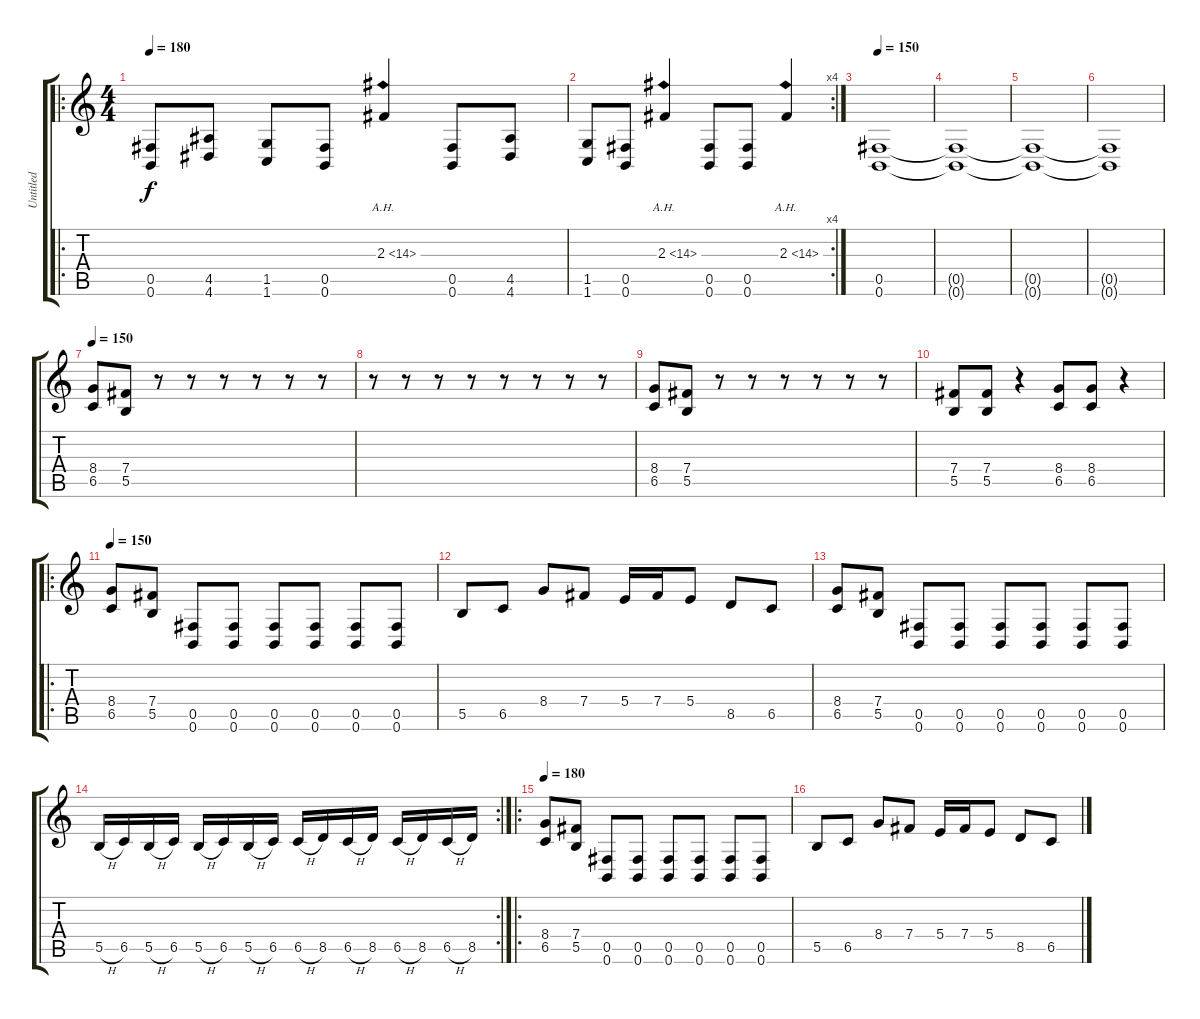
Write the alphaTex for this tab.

\track ("Untitled" "Untitled") {instrument distortionguitar}
\staff {score tabs}
\tuning (Db4 Ab3 E3 B2 Gb2 B1) {hide}
\ro
\ts (4 4)
\tempo 180
\clef g2
\ks c
(0.5 0.6).8{dy f} (4.5 4.6).8 (1.5 1.6).8 (0.5 0.6).8 2.3{ah 12}.4 (0.5 0.6).8 (4.5 4.6).8 |
\rc 4
(1.5 1.6).8 (0.5 0.6).8 2.3{ah 12}.4 (0.5 0.6).8 (0.5 0.6).8 2.3{ah 12}.4 |
\tempo 150
(0.5 0.6).1 |
(0.5{t} 0.6{t}).1 |
(0.5{t} 0.6{t}).1 |
(0.5{t} 0.6{t}).1 |
\tempo 150
(8.4 6.5).8 (7.4 5.5).8 r.8 r.8 r.8 r.8 r.8 r.8 |
r.8 r.8 r.8 r.8 r.8 r.8 r.8 r.8 |
(8.4 6.5).8 (7.4 5.5).8 r.8 r.8 r.8 r.8 r.8 r.8 |
(7.4 5.5).8 (7.4 5.5).8 r.4 (8.4 6.5).8 (8.4 6.5).8 r.4 |
\ro
\tempo 150
(8.4 6.5).8 (7.4 5.5).8 (0.5 0.6).8 (0.5 0.6).8 (0.5 0.6).8 (0.5 0.6).8 (0.5 0.6).8 (0.5 0.6).8 |
5.5.8 6.5.8 8.4.8 7.4.8 5.4.16 7.4.16 5.4.8 8.5.8 6.5.8 |
(8.4 6.5).8 (7.4 5.5).8 (0.5 0.6).8 (0.5 0.6).8 (0.5 0.6).8 (0.5 0.6).8 (0.5 0.6).8 (0.5 0.6).8 |
\rc 2
5.5{h}.16 6.5.16 5.5{h}.16 6.5.16 5.5{h}.16 6.5.16 5.5{h}.16 6.5.16 6.5{h}.16 8.5.16 6.5{h}.16 8.5.16 6.5{h}.16 8.5.16 6.5{h}.16 8.5.16 |
\ro
\tempo 180
(8.4 6.5).8 (7.4 5.5).8 (0.5 0.6).8 (0.5 0.6).8 (0.5 0.6).8 (0.5 0.6).8 (0.5 0.6).8 (0.5 0.6).8 |
5.5.8 6.5.8 8.4.8 7.4.8 5.4.16 7.4.16 5.4.8 8.5.8 6.5.8
